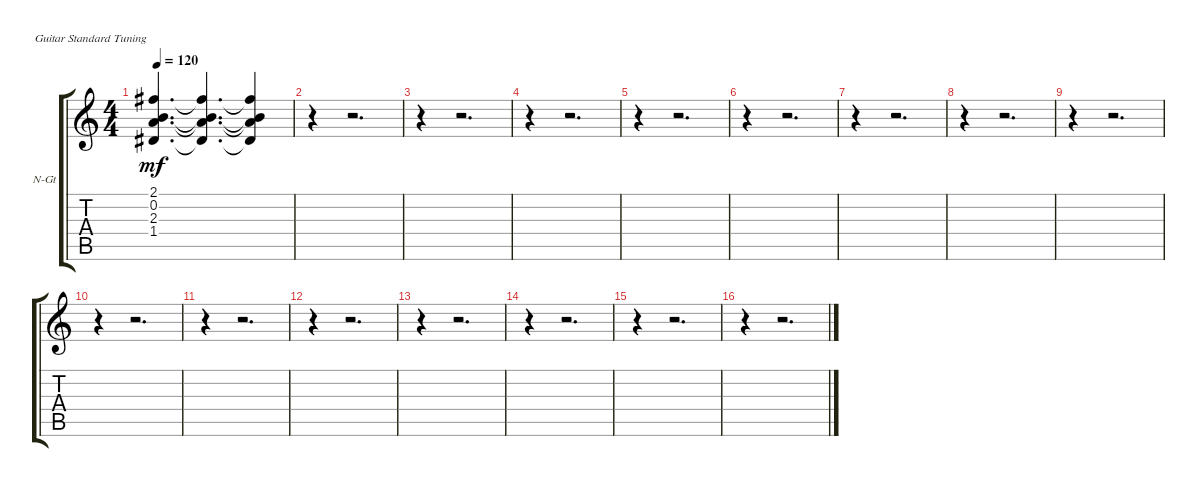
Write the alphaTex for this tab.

\defaultSystemsLayout 4
\bracketExtendMode groupsimilarinstruments
\firstSystemTrackNameOrientation horizontal
\otherSystemsTrackNameOrientation horizontal
\track ("Nylon Guitar" "N-Gt") {instrument acousticguitarnylon}
\staff {score tabs}
\tuning (E4 B3 G3 D3 A2 E2)
\ts (4 4)
\tempo 120
\clef g2
\ks c
(2.1{t} 0.2{t} 2.3{t} 1.4{t}).4{d dy mf} (2.1{t} 0.2{t} 2.3{t} 1.4{t}).4{d} (2.1{t} 0.2{t} 2.3{t} 1.4{t}).4 |
r.4 r.2{d} |
r.4 r.2{d} |
r.4 r.2{d} |
r.4 r.2{d} |
r.4 r.2{d} |
r.4 r.2{d} |
r.4 r.2{d} |
r.4 r.2{d} |
r.4 r.2{d} |
r.4 r.2{d} |
r.4 r.2{d} |
r.4 r.2{d} |
r.4 r.2{d} |
r.4 r.2{d} |
r.4 r.2{d}
